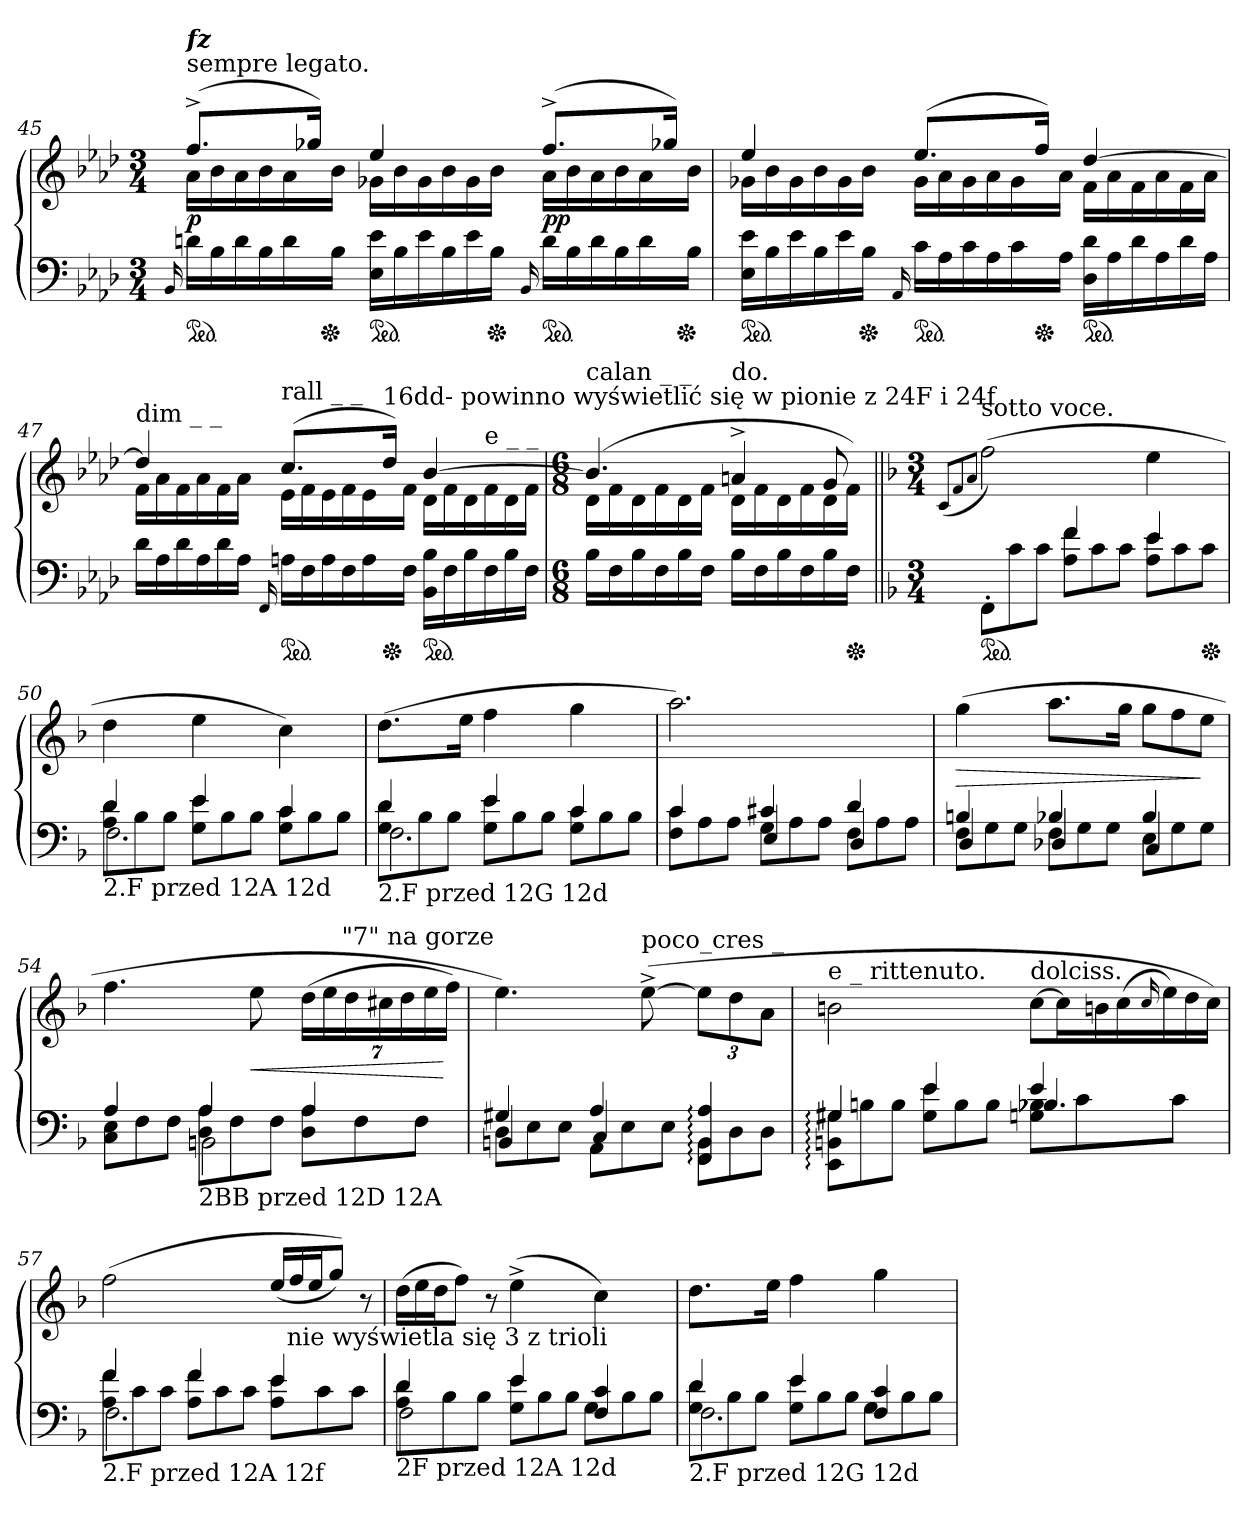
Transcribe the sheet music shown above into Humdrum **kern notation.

**kern	**kern	**dynam
*part1	*part1	*part1
*staff2	*staff1	*staff1/2
*clefF4	*clefG2	*
*k[b-e-a-d-]	*k[b-e-a-d-]	*
*M3/4	*M3/4	*
=45	=45	=45
16qqBB-/	.	.
*	*^	*
*Xtuplet	*	*Xtuplet	*
!	!LO:TX:a:t=sempre legato.	!	!
!	!LO:TX:a:Bi:t=fz	!	!
*ped	*	*	*
24dnLL	(<8.ff^L	24a-LL	p
24B-	.	24b-	.
24d	.	24a-	.
24B-	.	24b-	.
24d	.	24a-	.
.	16gg-XJk)	.	.
*Xped	*	*	*
24B-JJ	.	24b-JJ	.
*ped	*	*	*
24E- 24e-LL	4ee-	24g-XLL	.
24B-	.	24b-	.
24e-	.	24g-	.
24B-	.	24b-	.
24e-	.	24g-	.
*Xped	*	*	*
24B-JJ	.	24b-JJ	.
16qqBB-/	.	.	.
*ped	*	*	*
24dLL	(>8.ff^L	24a-LL	pp
24B-	.	24b-	.
24d	.	24a-	.
24B-	.	24b-	.
24d	.	24a-	.
.	16gg-XJk)	.	.
*Xped	*	*	*
24B-JJ	.	24b-JJ	.
=46	=46	=46	=46
*ped	*	*	*
24E- 24e-LL	4ee-	24g-XLL	.
24B-	.	24b-	.
24e-	.	24g-	.
24B-	.	24b-	.
24e-	.	24g-	.
*Xped	*	*	*
24B-JJ	.	24b-JJ	.
16qqAA-/	.	.	.
*ped	*	*	*
24cLL	(>8.ee-L	24g-LL	.
24A-	.	24a-	.
24c	.	24g-	.
24A-	.	24a-	.
24c	.	24g-	.
*Xped	*	*	*
.	16ffJk)	.	.
24A-JJ	.	24a-JJ	.
*ped	*	*	*
24D- 24d-LL	[4dd-	24fLL	.
24A-	.	24a-	.
24d-	.	24f	.
24A-	.	24a-	.
24d-	.	24f	.
24A-JJ	.	24a-JJ	.
=47	=47	=47	=47
!	!LO:TX:a:t=dim _ _	!	!
24d-LL	4dd-]	24fLL	.
24A-	.	24a-	.
24d-	.	24f	.
24A-	.	24a-	.
24d-	.	24f	.
24A-JJ	.	24a-JJ	.
16qqFF/	.	.	.
!	!LO:TX:a:t=rall _ _	!	!
*ped	*	*	*
24AnLL	(>8.ccL	24e-LL	.
24F	.	24f	.
24A	.	24e-	.
24F	.	24f	.
24A	.	24e-	.
!	!LO:TX:a:t=16dd- powinno wyświetlić się w pionie z 24F i 24f	!	!
*Xped	*	*	*
.	16dd-Jk)	.	.
24FJJ	.	24fJJ	.
*ped	*	*	*
24BB- 24B-LL	[4b-	24d-LL	.
24F	.	24f	.
24B-	.	24d-	.
!	!	!LO:TX:a:t=e _ _	!
24F	.	24f	.
24B-	.	24d-	.
24FJJ	.	24fJJ	.
=48	=48	=48	=48
*M6/8	*M6/8	*	*
!	!LO:TX:a:t=calan _ _	!	!
16B-LL	(>4.b-]	16d-LL	.
16F	.	16f	.
16B-	.	16d-	.
16F	.	16f	.
16B-	.	16d-	.
16FJJ	.	16fJJ	.
!	!LO:TX:a:t=do.	!	!
16B-LL	4an^	16d-LL	.
16F	.	16f	.
16B-	.	16d-	.
16F	.	16f	.
16B-	8g	16d-	.
*Xped	*	*	*
16FJJ	.	16fJJ)	.
*	*v	*v	*
*k[]	*k[]	*
=49||	=49||	=49||
*k[b-]	*k[b-]	*
*M3/4	*M3/4	*
*	*MM69	*
.	(>8qc/L	.
.	8qf/	.
.	8qa/J	.
*^	*	*
!	!	!LO:TX:a:t=sotto voce.	!
*ped	*	*	*
4reyy	12FF'L	(>2ff)	.
.	12c	.	.
.	12cJ	.	.
4f	12A 12fL	.	.
.	12c	.	.
.	12cJ	.	.
4e	12A 12eL	4ee	.
.	12c	.	.
*Xped	*	*	*
.	12cJ	.	.
=50	=50	=50	=50
*	*^	*	*
!LO:TX:b:t=2.F przed 12A 12d	!	!	!	!
4d	12A 12dL	2.F\	4dd	.
.	12B-	.	.	.
.	12B-J	.	.	.
4e	12G 12eL	.	4ee	.
.	12B-	.	.	.
.	12B-J	.	.	.
4c	12G 12cL	.	4cc)	.
.	12B-	.	.	.
.	12B-J	.	.	.
=51	=51	=51	=51	=51
!LO:TX:b:t=2.F przed 12G 12d	!	!	!	!
4d	12G 12dL	2.F\	(>8.ddL	.
.	12B-	.	.	.
.	12B-J	.	.	.
.	.	.	16eeJk	.
4e	12G 12eL	.	4ff	.
.	12B-	.	.	.
.	12B-J	.	.	.
4c	12G 12cL	.	4gg	.
.	12B-	.	.	.
.	12B-J	.	.	.
=52	=52	=52	=52	=52
4c	12F 12cL	4rAAAyy	2.aa)	.
.	12A	.	.	.
.	12AJ	.	.	.
4c#X	12GL	4E/	.	.
.	12A	.	.	.
.	12AJ	.	.	.
4d	12FL	4D/	.	.
.	12A	.	.	.
.	12AJ	.	.	.
=53	=53	=53	=53	=53
4Bn	12FL	4D/	(4gg	>
.	12G	.	.	.
.	12GJ	.	.	.
4B-X	12FL	4D-X/	8.aaL	.
.	12G	.	.	.
.	12GJ	.	.	.
.	.	.	16ggJk	.
4B-	12EL	4C/	12ggL	.
.	12G	.	12ff	.
.	12GJ	.	12eeJ	]
=54	=54	=54	=54	=54
4A	12C 12EL	4ryy	4.ff	.
.	12F	.	.	.
.	12FJ	.	.	.
!LO:TX:b:t=2BB przed 12D 12A	!	!	!	!
4A	12D 12AL	2BBn\	.	.
.	12F	.	.	.
.	.	.	8ee	<
.	12FJ	.	.	.
*	*	*	*tuplet	*
4A	12D 12AL	.	(28ddLL	.
.	.	.	28ee	.
!	!	!	!LO:TX:a:t="7" na gorze	!
.	.	.	28dd	.
.	12F	.	.	.
.	.	.	28cc#X	.
.	.	.	28dd	.
.	12FJ	.	.	.
.	.	.	28ee	.
.	.	.	28ffJJ)	[
=55	=55	=55	=55	=55
4G#X	12DL	4BBn/	4.ee)	.
.	12E	.	.	.
.	12EJ	.	.	.
4A	12AAL	4C/	.	.
.	12E	.	.	.
!	!	!	!LO:TX:a:t=poco_cres _	!
.	.	.	(>[8ee^<	.
.	12EJ	.	.	.
4FF: 4A:	12FF: 12BB:L	4rAAAyy	12eeL]	.
.	12D	.	12dd	.
.	12DJ	.	12aJ	.
=56	=56	=56	=56	=56
!	!	!	!LO:TX:a:t=e _ rittenuto.	!
4G#X	12EE: 12BBn: 12G#X:L	2rBBBByy	2bn	.
.	12Bn	.	.	.
.	12BJ	.	.	.
4e	12G# 12eL	.	.	.
.	12B	.	.	.
.	12BJ	.	.	.
!	!	!	!LO:TX:a:t=dolciss.	!
!	!	!LO:N:vis=4.	!LO:N:vis=8	!
4e	12Gn 12B-XL	4B-X/	[16ccL	.
!	!	!	!LO:N:vis=16	!
.	.	.	32ccL]	.
.	12c	.	.	.
!	!	!	!LO:N:vis=16	!
.	.	.	32bn	.
!	!	!	!LO:N:vis=16	!
.	.	.	(>32cc	.
.	.	.	16qqcc/	.
!	!	!	!LO:N:vis=16	!
.	.	.	32ee)	.
.	12cJ	.	.	.
!	!	!	!LO:N:vis=16	!
.	.	.	32dd	.
!	!	!	!LO:N:vis=16	!
.	.	.	32ccJJ)	.
=57	=57	=57	=57	=57
!LO:TX:b:t=2.F przed 12A 12f	!	!	!	!
*	*	*^	*	*
4f	12A 12fL	2.F\	7%2...ryy	(2ff	.
.	12c	.	.	.	.
.	12cJ	.	.	.	.
4f	12A 12fL	.	.	.	.
.	12c	.	.	.	.
.	12cJ	.	.	.	.
*	*	*	*	*Xtuplet	*
4e	12A 12eL	.	.	(28ee/LL	.
!	!	!	!LO:TX:a:t=nie wyświetla się 3 z trioli	!	!
.	.	.	7.ryy	28ff	.
.	.	.	.	28eeJ	.
.	12c	.	.	.	.
.	.	.	.	14ggJ))	.
.	12cJ	.	.	.	.
.	.	.	.	14r	.
=58	=58	=58	=58	=58	=58
!LO:TX:b:t=2F przed 12A 12d	!	!	!	!	!
*	*	*v	*v	*	*
4d	12A 12dL	2F\	(>28ddLL	.
.	.	.	28ee	.
.	.	.	28ddJ	.
.	12B-	.	.	.
.	.	.	14ffJ)	.
.	12B-J	.	.	.
.	.	.	14r	.
4e	12G 12eL	.	(4ee^<	.
.	12B-	.	.	.
.	12B-J	.	.	.
4F/ 4c/	12GL	4ryy	4cc)	.
.	12B-	.	.	.
.	12B-J	.	.	.
=59	=59	=59	=59	=59
!LO:TX:b:t=2.F przed 12G 12d	!	!	!	!
4d	12G 12dL	2.F\	8.ddL	.
.	12B-	.	.	.
.	12B-J	.	.	.
.	.	.	16eeJk	.
4e	12G 12eL	.	4ff	.
.	12B-	.	.	.
.	12B-J	.	.	.
4F 4c	12GL	.	4gg	.
.	12B-	.	.	.
.	12B-J	.	.	.
*v	*v	*v	*	*
=	=	=
*-	*-	*-
